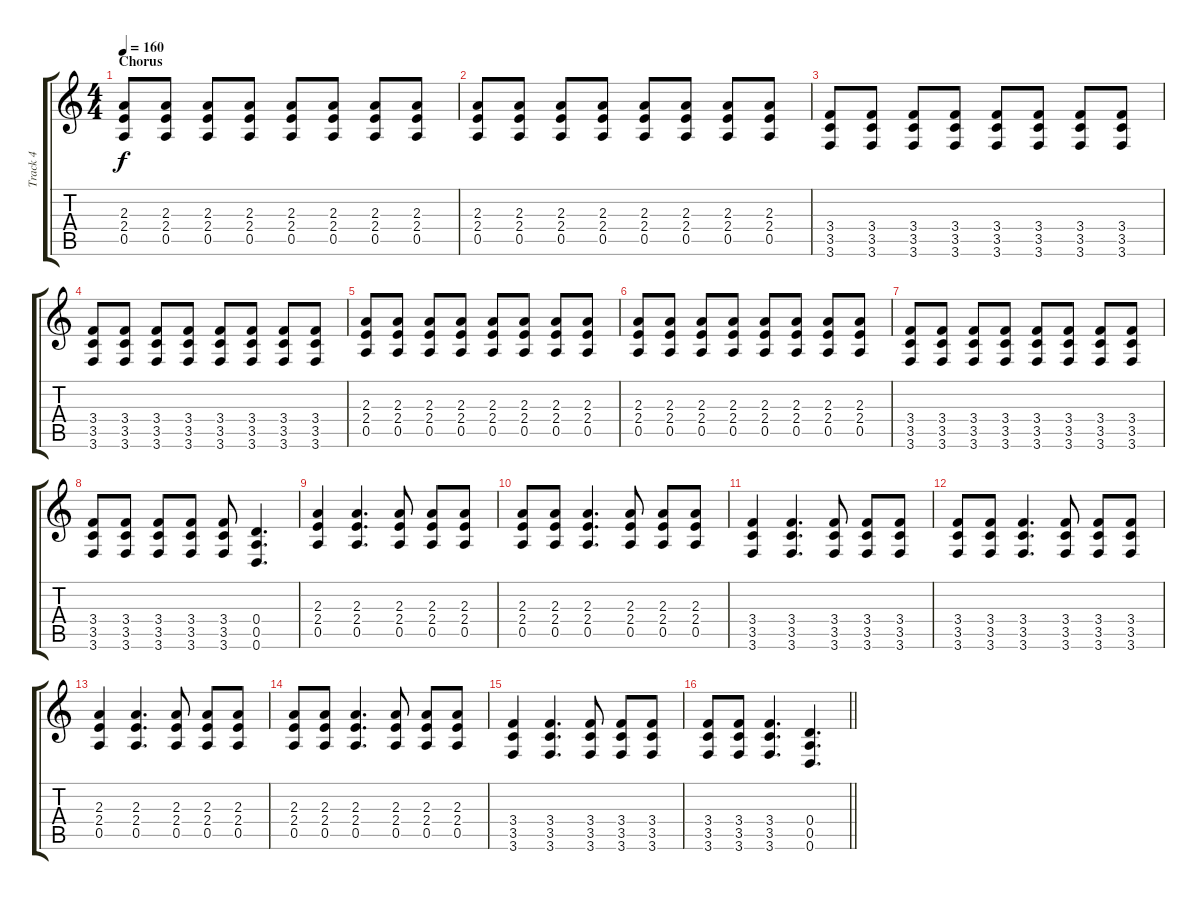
\track ("Track 4" "Track 4") {instrument distortionguitar}
\staff {score tabs}
\tuning (E4 B3 G3 D3 A2 D2) {hide}
\ts (4 4)
\section ("" "Chorus")
\tempo 160
\clef g2
\ks c
(2.3 2.4 0.5).8{dy f} (2.3 2.4 0.5).8 (2.3 2.4 0.5).8 (2.3 2.4 0.5).8 (2.3 2.4 0.5).8 (2.3 2.4 0.5).8 (2.3 2.4 0.5).8 (2.3 2.4 0.5).8 |
(2.3 2.4 0.5).8 (2.3 2.4 0.5).8 (2.3 2.4 0.5).8 (2.3 2.4 0.5).8 (2.3 2.4 0.5).8 (2.3 2.4 0.5).8 (2.3 2.4 0.5).8 (2.3 2.4 0.5).8 |
(3.4 3.5 3.6).8 (3.4 3.5 3.6).8 (3.4 3.5 3.6).8 (3.4 3.5 3.6).8 (3.4 3.5 3.6).8 (3.4 3.5 3.6).8 (3.4 3.5 3.6).8 (3.4 3.5 3.6).8 |
(3.4 3.5 3.6).8 (3.4 3.5 3.6).8 (3.4 3.5 3.6).8 (3.4 3.5 3.6).8 (3.4 3.5 3.6).8 (3.4 3.5 3.6).8 (3.4 3.5 3.6).8 (3.4 3.5 3.6).8 |
(2.3 2.4 0.5).8 (2.3 2.4 0.5).8 (2.3 2.4 0.5).8 (2.3 2.4 0.5).8 (2.3 2.4 0.5).8 (2.3 2.4 0.5).8 (2.3 2.4 0.5).8 (2.3 2.4 0.5).8 |
(2.3 2.4 0.5).8 (2.3 2.4 0.5).8 (2.3 2.4 0.5).8 (2.3 2.4 0.5).8 (2.3 2.4 0.5).8 (2.3 2.4 0.5).8 (2.3 2.4 0.5).8 (2.3 2.4 0.5).8 |
(3.4 3.5 3.6).8 (3.4 3.5 3.6).8 (3.4 3.5 3.6).8 (3.4 3.5 3.6).8 (3.4 3.5 3.6).8 (3.4 3.5 3.6).8 (3.4 3.5 3.6).8 (3.4 3.5 3.6).8 |
(3.4 3.5 3.6).8 (3.4 3.5 3.6).8 (3.4 3.5 3.6).8 (3.4 3.5 3.6).8 (3.4 3.5 3.6).8 (0.4 0.5 0.6).4{d} |
(2.3 2.4 0.5).4 (2.3 2.4 0.5).4{d} (2.3 2.4 0.5).8 (2.3 2.4 0.5).8 (2.3 2.4 0.5).8 |
(2.3 2.4 0.5).8 (2.3 2.4 0.5).8 (2.3 2.4 0.5).4{d} (2.3 2.4 0.5).8 (2.3 2.4 0.5).8 (2.3 2.4 0.5).8 |
(3.4 3.5 3.6).4 (3.4 3.5 3.6).4{d} (3.4 3.5 3.6).8 (3.4 3.5 3.6).8 (3.4 3.5 3.6).8 |
(3.4 3.5 3.6).8 (3.4 3.5 3.6).8 (3.4 3.5 3.6).4{d} (3.4 3.5 3.6).8 (3.4 3.5 3.6).8 (3.4 3.5 3.6).8 |
(2.3 2.4 0.5).4 (2.3 2.4 0.5).4{d} (2.3 2.4 0.5).8 (2.3 2.4 0.5).8 (2.3 2.4 0.5).8 |
(2.3 2.4 0.5).8 (2.3 2.4 0.5).8 (2.3 2.4 0.5).4{d} (2.3 2.4 0.5).8 (2.3 2.4 0.5).8 (2.3 2.4 0.5).8 |
(3.4 3.5 3.6).4 (3.4 3.5 3.6).4{d} (3.4 3.5 3.6).8 (3.4 3.5 3.6).8 (3.4 3.5 3.6).8 |
\barLineRight lightlight
(3.4 3.5 3.6).8 (3.4 3.5 3.6).8 (3.4 3.5 3.6).4{d} (0.4 0.5 0.6).4{d}
